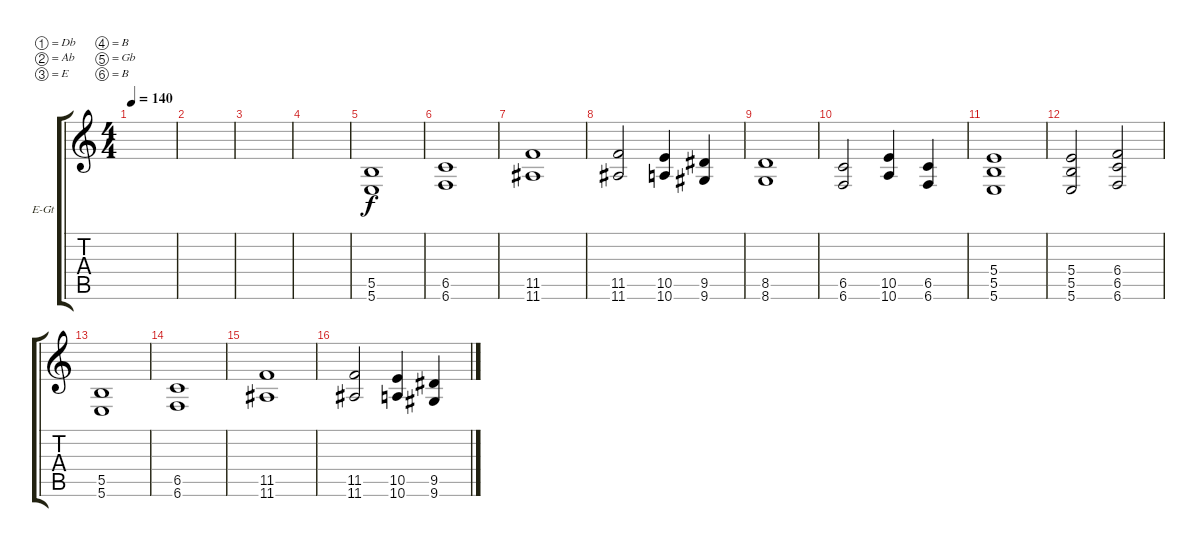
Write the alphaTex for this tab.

\defaultSystemsLayout 4
\bracketExtendMode groupsimilarinstruments
\firstSystemTrackNameOrientation horizontal
\otherSystemsTrackNameOrientation horizontal
\track ("Electric Guitar" "E-Gt") {instrument distortionguitar}
\staff {score tabs}
\tuning (Db4 Ab3 E3 B2 Gb2 B1)
\ts (4 4)
\tempo 140
\clef g2
\ks c
|
|
|
|
(5.5 5.6).1 |
(6.6 6.5).1 |
(11.6 11.5).1 |
(11.5 11.6).2 (10.5 10.6).4 (9.5 9.6).4 |
(8.6 8.5).1 |
(6.6 6.5).2 (10.6 10.5).4 (6.6 6.5).4 |
(5.6 5.5 5.4).1 |
(5.6 5.5 5.4).2 (6.5 6.6 6.4).2 |
(5.5 5.6).1 |
(6.6 6.5).1 |
(11.6 11.5).1 |
(11.5 11.6).2 (10.5 10.6).4 (9.5 9.6).4
